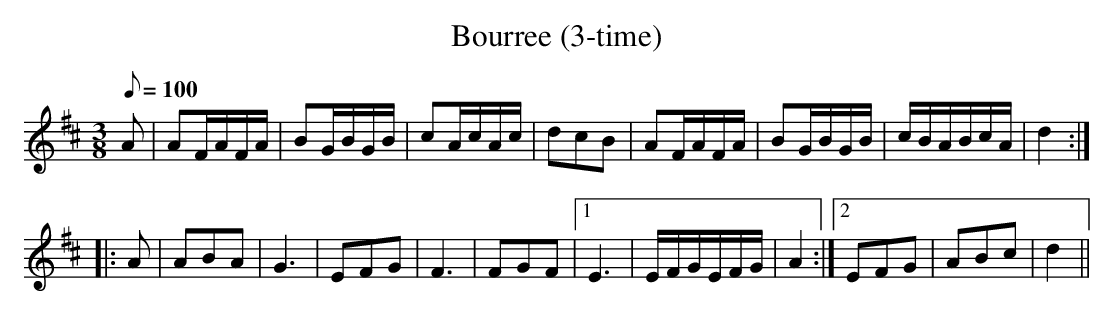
X:1
T:Bourree (3-time)
L:1/8
M:3/8
Q:100
K:D
A|AF/A/F/A/|BG/B/G/B/|cA/c/A/c/|dcB|AF/A/F/A/|BG/B/G/B/|c/B/A/B/c/A/|d2::
A|ABA|G3|EFG|F3|FGF|1E3|E/F/G/E/F/G/|A2:|2EFG|ABc|d2||
